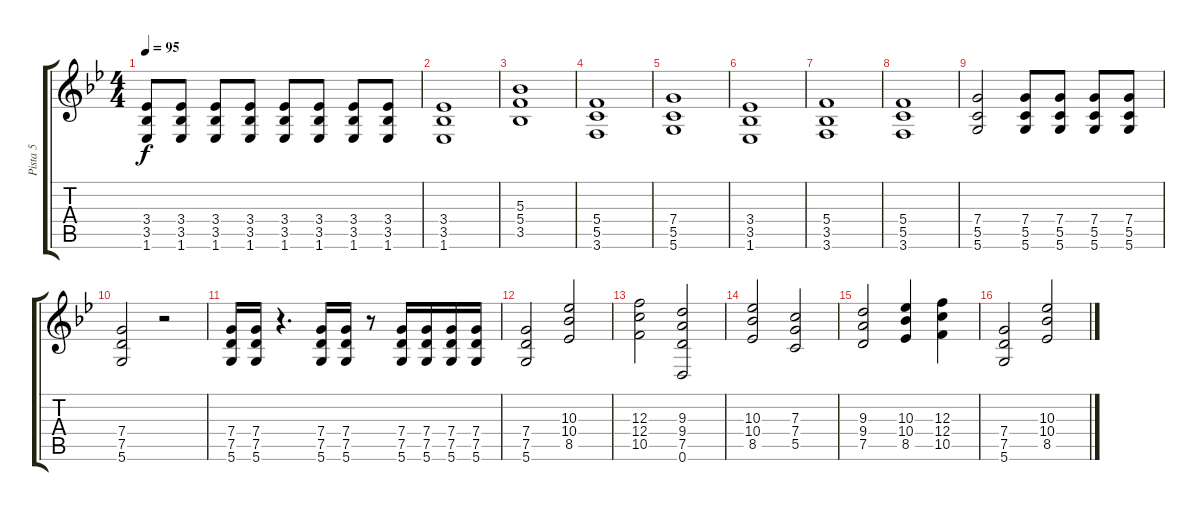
\track ("Pista 5" "Pista 5") {instrument distortionguitar}
\staff {score tabs}
\tuning (D4 A3 F3 C3 G2 D2) {hide}
\ts (4 4)
\tempo 95
\clef g2
\ks gminor
(3.4 3.5 1.6).8{dy f} (3.4 3.5 1.6).8 (3.4 3.5 1.6).8 (3.4 3.5 1.6).8 (3.4 3.5 1.6).8 (3.4 3.5 1.6).8 (3.4 3.5 1.6).8 (3.4 3.5 1.6).8 |
(3.4 3.5 1.6).1 |
(5.3 5.4 3.5).1 |
(5.4 5.5 3.6).1 |
(7.4 5.5 5.6).1 |
(3.4 3.5 1.6).1 |
(5.4 3.5 3.6).1 |
(5.4 5.5 3.6).1 |
(7.4 5.5 5.6).2 (7.4 5.5 5.6).8 (7.4 5.5 5.6).8 (7.4 5.5 5.6).8 (7.4 5.5 5.6).8 |
(7.4 7.5 5.6).2 r.2 |
(7.4 7.5 5.6).16 (7.4 7.5 5.6).16 r.4{d} (7.4 7.5 5.6).16 (7.4 7.5 5.6).16 r.8 (7.4 7.5 5.6).16 (7.4 7.5 5.6).16 (7.4 7.5 5.6).16 (7.4 7.5 5.6).16 |
(7.4 7.5 5.6).2 (10.3 10.4 8.5).2 |
(12.3 12.4 10.5).2 (9.3 9.4 7.5 0.6).2 |
(10.3 10.4 8.5).2 (7.3 7.4 5.5).2 |
(9.3 9.4 7.5).2 (10.3 10.4 8.5).4 (12.3 12.4 10.5).4 |
(7.4 7.5 5.6).2 (10.3 10.4 8.5).2
